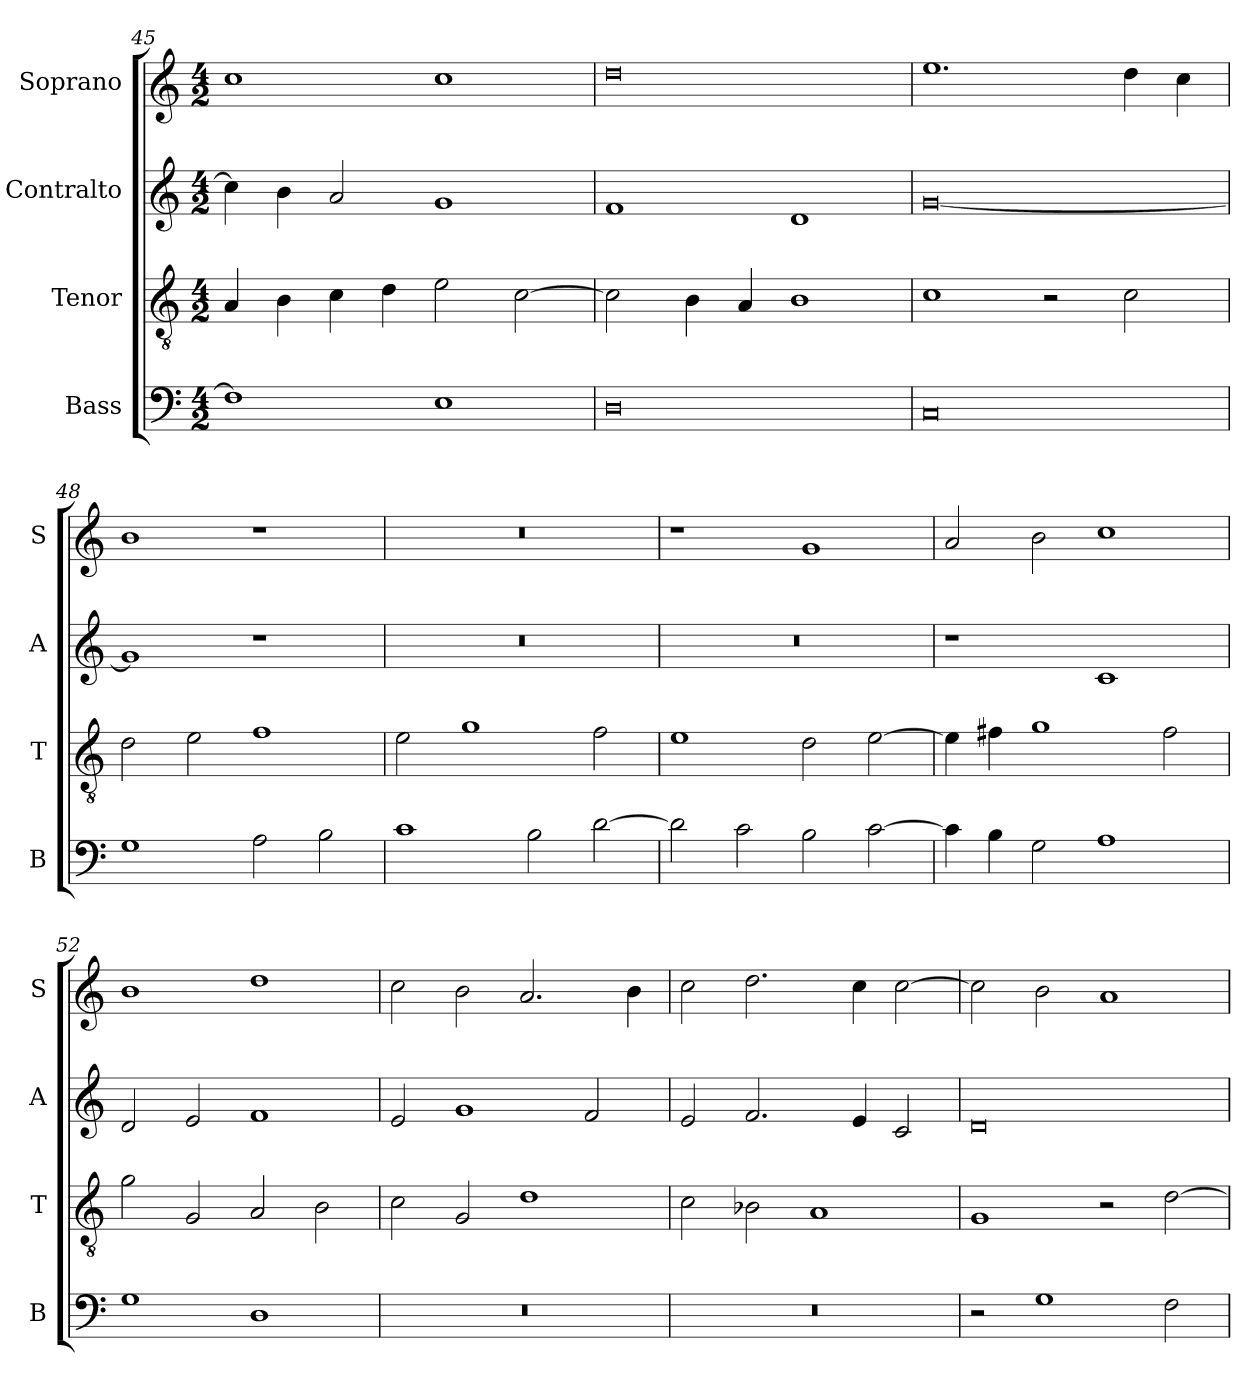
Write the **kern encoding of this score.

**kern	**kern	**kern	**kern
*part4	*part3	*part2	*part1
*staff4	*staff3	*staff2	*staff1
*I"Bass	*I"Tenor	*I"Contralto	*I"Soprano
*I'B	*I'T	*I'A	*I'S
*clefF4	*clefGv2	*clefG2	*clefG2
*k[]	*k[]	*k[]	*k[]
*C:ion	*C:ion	*C:ion	*C:ion
*M4/2	*M4/2	*M4/2	*M4/2
=45	=45	=45	=45
1F]	4A	4cc]	1cc
.	4B	4b	.
.	4c	2a	.
.	4d	.	.
1E	2e	1g	1cc
.	[2c	.	.
=46	=46	=46	=46
0D	2c]	1f	0dd
.	4B	.	.
.	4A	.	.
.	1B	1d	.
=47	=47	=47	=47
0C	1c	[0g	1.ee
.	2r	.	.
.	2c	.	4dd
.	.	.	4cc
=48	=48	=48	=48
1G	2d	1g]	1b
.	2e	.	.
2A	1f	1r	1r
2B	.	.	.
=49	=49	=49	=49
1c	2e	0r	0r
.	1g	.	.
2B	.	.	.
[2d	2f	.	.
=50	=50	=50	=50
2d]	1e	0r	1r
2c	.	.	.
2B	2d	.	1g
[2c	[2e	.	.
=51	=51	=51	=51
4c]	4e]	1r	2a
4B	4f#X	.	.
2G	1g	.	2b
1A	.	1c	1cc
.	2f#	.	.
=52	=52	=52	=52
1G	2g	2d	1b
.	2G	2e	.
1D	2A	1f	1dd
.	2B	.	.
=53	=53	=53	=53
0r	2c	2e	2cc
.	2G	1g	2b
.	1d	.	2.a
.	.	2f	.
.	.	.	4b
=54	=54	=54	=54
0r	2c	2e	2cc
.	2B-X	2.f	2.dd
.	1A	.	.
.	.	4e	4cc
.	.	2c	[2cc
=55	=55	=55	=55
2r	1G	0d	2cc]
1G	.	.	2b
.	2r	.	1a
2F	[2d	.	.
=	=	=	=
*-	*-	*-	*-
